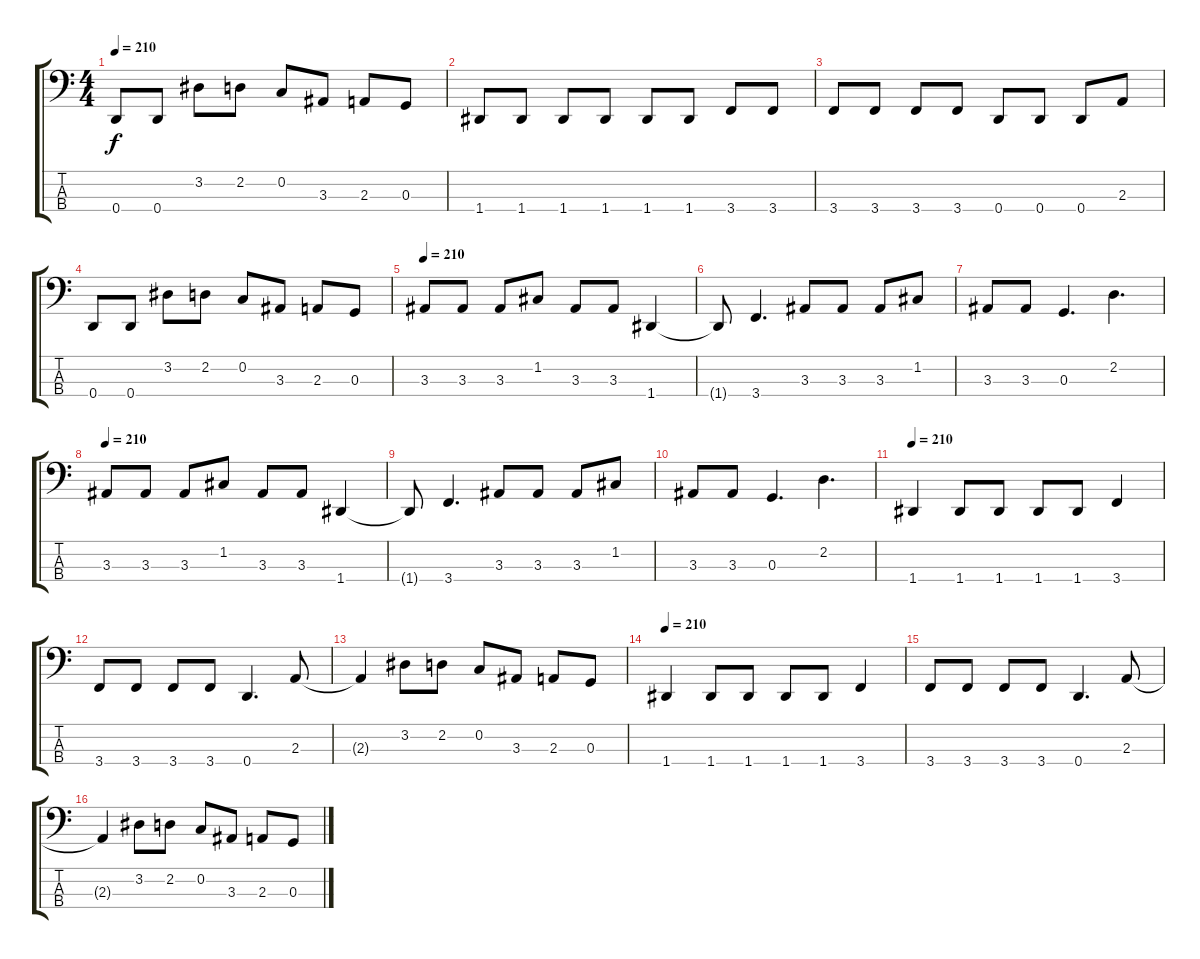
\track ("  " "  ") {instrument electricbassfinger}
\staff {score tabs}
\tuning (F2 C2 G1 D1) {hide}
\ts (4 4)
\tempo 210
\clef f4
\ks c
0.4.8{dy f} 0.4.8 3.2.8 2.2.8 0.2.8 3.3.8 2.3.8 0.3.8 |
1.4.8 1.4.8 1.4.8 1.4.8 1.4.8 1.4.8 3.4.8 3.4.8 |
3.4.8 3.4.8 3.4.8 3.4.8 0.4.8 0.4.8 0.4.8 2.3.8 |
0.4.8 0.4.8 3.2.8 2.2.8 0.2.8 3.3.8 2.3.8 0.3.8 |
\tempo 210
3.3.8 3.3.8 3.3.8 1.2.8 3.3.8 3.3.8 1.4.4 |
1.4{t}.8 3.4.4{d} 3.3.8 3.3.8 3.3.8 1.2.8 |
3.3.8 3.3.8 0.3.4{d} 2.2.4{d} |
\tempo 210
3.3.8 3.3.8 3.3.8 1.2.8 3.3.8 3.3.8 1.4.4 |
1.4{t}.8 3.4.4{d} 3.3.8 3.3.8 3.3.8 1.2.8 |
3.3.8 3.3.8 0.3.4{d} 2.2.4{d} |
\tempo 210
1.4.4 1.4.8 1.4.8 1.4.8 1.4.8 3.4.4 |
3.4.8 3.4.8 3.4.8 3.4.8 0.4.4{d} 2.3.8 |
2.3{t}.4 3.2.8 2.2.8 0.2.8 3.3.8 2.3.8 0.3.8 |
\tempo 210
1.4.4 1.4.8 1.4.8 1.4.8 1.4.8 3.4.4 |
3.4.8 3.4.8 3.4.8 3.4.8 0.4.4{d} 2.3.8 |
2.3{t}.4 3.2.8 2.2.8 0.2.8 3.3.8 2.3.8 0.3.8
